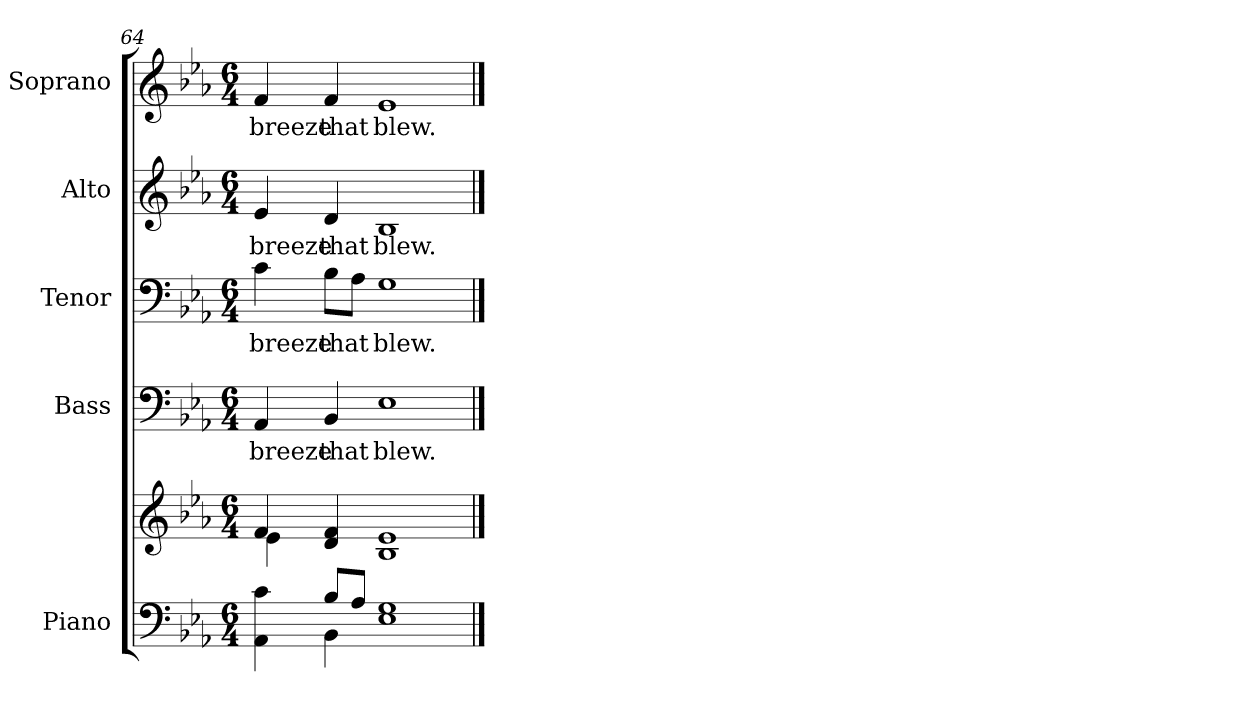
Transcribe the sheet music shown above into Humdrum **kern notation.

**kern	**kern	**kern	**text	**kern	**text	**kern	**text	**kern	**text
*part5	*part5	*part4	*part4	*part3	*part3	*part2	*part2	*part1	*part1
*staff6	*staff5	*staff4	*staff4	*staff3	*staff3	*staff2	*staff2	*staff1	*staff1
*I"Piano	*	*I"Bass	*	*I"Tenor	*	*I"Alto	*	*I"Soprano	*
*I'Pno.	*	*I'B.	*	*I'T.	*	*I'A.	*	*I'S.	*
!!LO:LB:g=z
*clefF4	*clefG2	*clefF4	*	*clefF4	*	*clefG2	*	*clefG2	*
*k[b-e-a-]	*k[b-e-a-]	*k[b-e-a-]	*	*k[b-e-a-]	*	*k[b-e-a-]	*	*k[b-e-a-]	*
*E-:	*E-:	*E-:	*	*E-:	*	*E-:	*	*E-:	*
*M6/4	*M6/4	*M6/4	*	*M6/4	*	*M6/4	*	*M6/4	*
=64	=64	=64	=64	=64	=64	=64	=64	=64	=64
*^	*^	*	*	*	*	*	*	*	*
!	!	!	!	!	!LO:LY:b:color=#000000	!	!	!	!	!	!
!	!	!	!	!	!	!	!LO:LY:b:color=#000000	!	!	!	!
!	!	!	!	!	!	!	!	!	!LO:LY:b:color=#000000	!	!
!	!	!	!	!	!	!	!	!	!	!	!LO:LY:b:color=#000000
4AA-i\ 4ci	4ryy	4fi/	4e-i\	4AA-i/	breeze	4ci\	breeze	4e-i/	breeze	4fi/	breeze
!	!	!	!	!	!LO:LY:b:color=#000000	!	!	!	!	!	!
!	!	!	!	!	!	!	!LO:LY:b:color=#000000	!	!	!	!
!	!	!	!	!	!	!	!	!	!LO:LY:b:color=#000000	!	!
!	!	!	!	!	!	!	!	!	!	!	!LO:LY:b:color=#000000
8B-i/L	4BB-i\	4di/ 4fi	4ryy	4BB-i/	that	8B-i\L	that	4di/	that	4fi/	that
8A-i/J	.	.	.	.	.	8A-i\J	.	.	.	.	.
!	!	!	!	!	!LO:LY:b:color=#000000	!	!	!	!	!	!
!	!	!	!	!	!	!	!LO:LY:b:color=#000000	!	!	!	!
!	!	!	!	!	!	!	!	!	!LO:LY:b:color=#000000	!	!
!	!	!	!	!	!	!	!	!	!	!	!LO:LY:b:color=#000000
1E-i 1Gi	1ryy	1B-i 1e-i	1ryy	1E-i	blew.	1Gi	blew.	1B-i	blew.	1e-i	blew.
*v	*v	*	*	*	*	*	*	*	*	*	*
*	*v	*v	*	*	*	*	*	*	*	*
==	==	==	==	==	==	==	==	==	==
*-	*-	*-	*-	*-	*-	*-	*-	*-	*-
